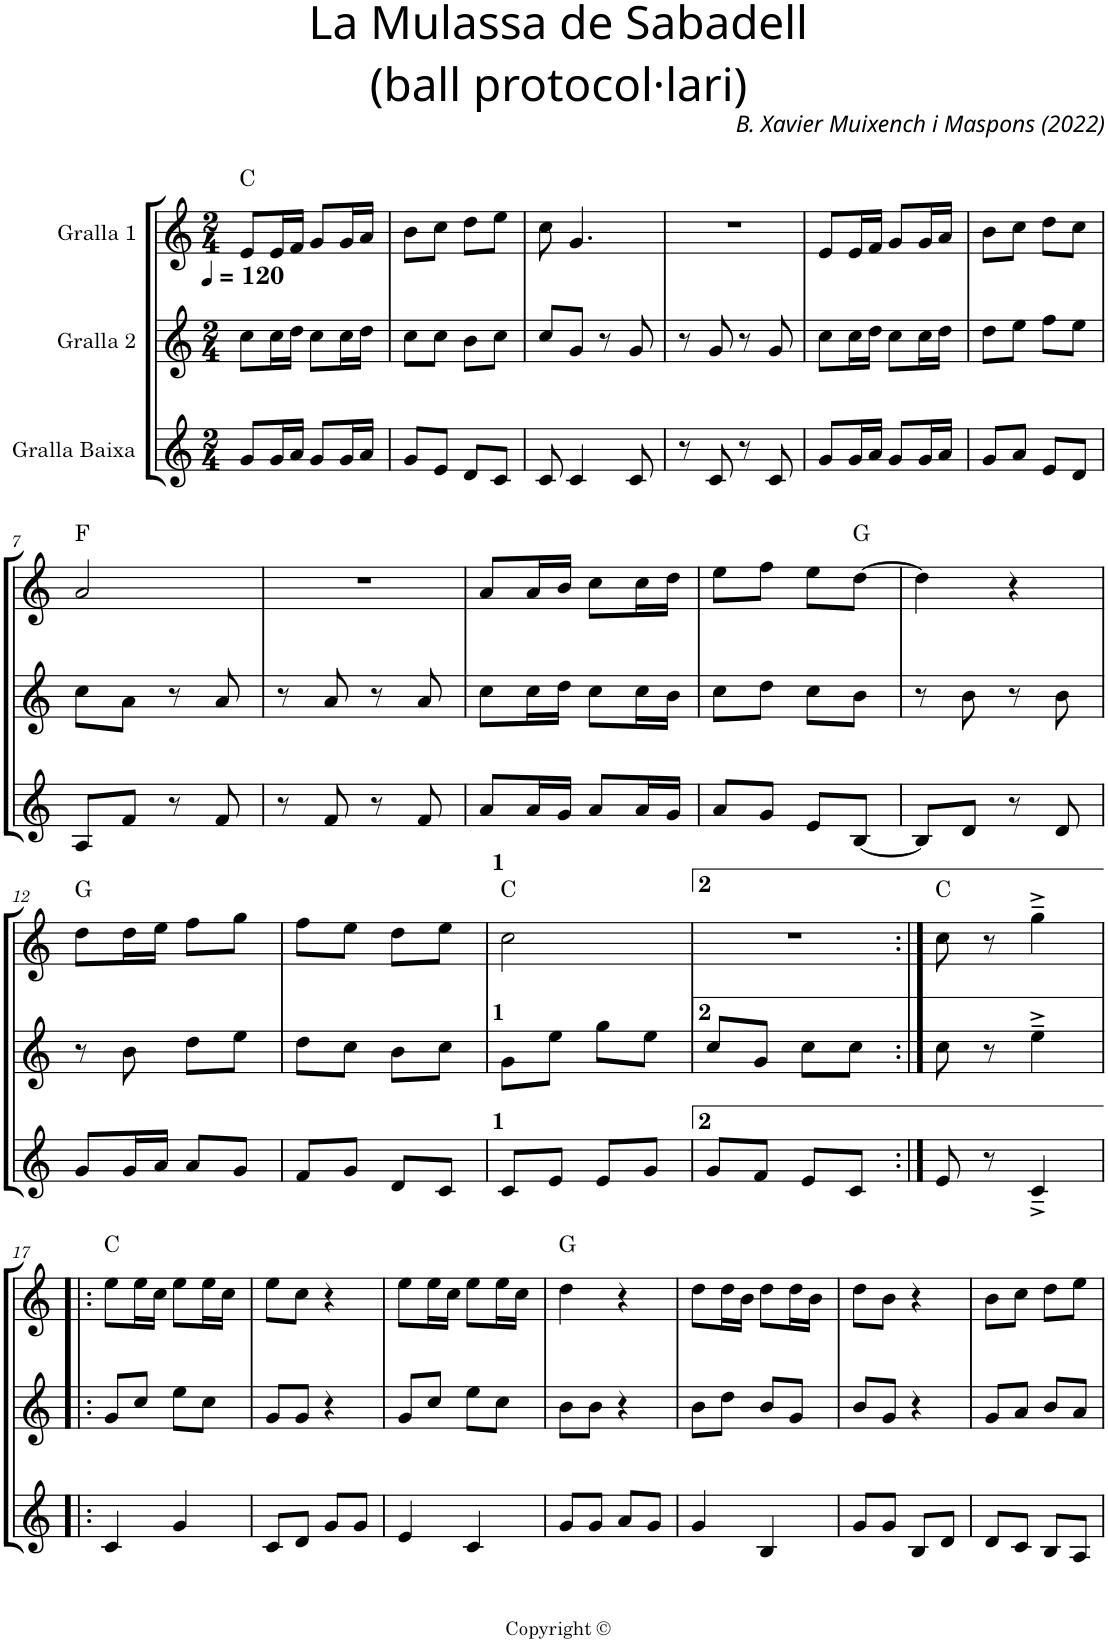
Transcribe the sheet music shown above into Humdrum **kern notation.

**kern	**kern	**kern	**harte
*part3	*part2	*part1	*part1
*staff3	*staff2	*staff1	*
*I"Gralla Baixa	*I"Gralla 2	*I"Gralla 1	*
*clefG2	*clefG2	*clefG2	*
*Trd-7c-12	*	*	*
*k[]	*k[]	*k[]	*
*M2/4	*M2/4	*M2/4	*
*MM120	*MM120	*MM120	*
=1	=1	=1	=1
8g/L	8cc\L	8e/L	C:maj
16g/L	16cc\L	16e/L	.
16a/JJ	16dd\JJ	16f/JJ	.
8g/L	8cc\L	8g/L	.
16g/L	16cc\L	16g/L	.
16a/JJ	16dd\JJ	16a/JJ	.
=2	=2	=2	=2
8g/L	8cc\L	8b\L	.
8e/J	8cc\J	8cc\J	.
8d/L	8b\L	8dd\L	.
8c/J	8cc\J	8ee\J	.
=3	=3	=3	=3
8c/	8cc/L	8cc\	.
4c/	8g/J	4.g/	.
.	8r	.	.
8c/	8g/	.	.
=4	=4	=4	=4
8r	8r	2r	.
8c/	8g/	.	.
8r	8r	.	.
8c/	8g/	.	.
=5	=5	=5	=5
8g/L	8cc\L	8e/L	.
16g/L	16cc\L	16e/L	.
16a/JJ	16dd\JJ	16f/JJ	.
8g/L	8cc\L	8g/L	.
16g/L	16cc\L	16g/L	.
16a/JJ	16dd\JJ	16a/JJ	.
=6	=6	=6	=6
8g/L	8dd\L	8b\L	.
8a/J	8ee\J	8cc\J	.
8e/L	8ff\L	8dd\L	.
8d/J	8ee\J	8cc\J	.
!!LO:LB:g=z
=7	=7	=7	=7
8A/L	8cc\L	2a/	F:maj
8f/J	8a\J	.	.
8r	8r	.	.
8f/	8a/	.	.
=8	=8	=8	=8
8r	8r	2r	.
8f/	8a/	.	.
8r	8r	.	.
8f/	8a/	.	.
=9	=9	=9	=9
8a/L	8cc\L	8a/L	.
16a/L	16cc\L	16a/L	.
16g/JJ	16dd\JJ	16b/JJ	.
8a/L	8cc\L	8cc\L	.
16a/L	16cc\L	16cc\L	.
16g/JJ	16b\JJ	16dd\JJ	.
=10	=10	=10	=10
8a/L	8cc\L	8ee\L	.
8g/J	8dd\J	8ff\J	.
8e/L	8cc\L	8ee\L	.
[8B/J	8b\J	[8dd\J	G:maj
=11	=11	=11	=11
8B/L]	8r	4dd\]	.
8d/J	8b\	.	.
8r	8r	4r	.
8d/	8b\	.	.
!!LO:LB:g=z
=12	=12	=12	=12
8g/L	8r	8dd\L	G:maj
16g/L	8b\	16dd\L	.
16a/JJ	.	16ee\JJ	.
8a/L	8dd\L	8ff\L	.
8g/J	8ee\J	8gg\J	.
=13	=13	=13	=13
8f/L	8dd\L	8ff\L	.
8g/J	8cc\J	8ee\J	.
8d/L	8b\L	8dd\L	.
8c/J	8cc\J	8ee\J	.
=14	=14	=14	=14
8c/L	8g\L	2cc\	C:maj
8e/J	8ee\J	.	.
8e/L	8gg\L	.	.
8g/J	8ee\J	.	.
=15	=15	=15	=15
8g/L	8cc/L	2r	.
8f/J	8g/J	.	.
8e/L	8cc\L	.	.
8c/J	8cc\J	.	.
=16:|!	=16:|!	=16:|!	=16:|!
8e/	8cc\	8cc\	C:maj
8r	8r	8r	.
4c~^/	4ee~^\	4gg~^\	.
!!LO:LB:g=z
=17!|:	=17!|:	=17!|:	=17!|:
4c/	8g/L	8ee\L	C:maj
.	8cc/J	16ee\L	.
.	.	16cc\JJ	.
4g/	8ee\L	8ee\L	.
.	8cc\J	16ee\L	.
.	.	16cc\JJ	.
=18	=18	=18	=18
8c/L	8g/L	8ee\L	.
8d/J	8g/J	8cc\J	.
8g/L	4r	4r	.
8g/J	.	.	.
=19	=19	=19	=19
4e/	8g/L	8ee\L	.
.	8cc/J	16ee\L	.
.	.	16cc\JJ	.
4c/	8ee\L	8ee\L	.
.	8cc\J	16ee\L	.
.	.	16cc\JJ	.
=20	=20	=20	=20
8g/L	8b\L	4dd\	G:maj
8g/J	8b\J	.	.
8a/L	4r	4r	.
8g/J	.	.	.
=21	=21	=21	=21
4g/	8b\L	8dd\L	.
.	8dd\J	16dd\L	.
.	.	16b\JJ	.
4B/	8b/L	8dd\L	.
.	8g/J	16dd\L	.
.	.	16b\JJ	.
=22	=22	=22	=22
8g/L	8b/L	8dd\L	.
8g/J	8g/J	8b\J	.
8B/L	4r	4r	.
8d/J	.	.	.
=23	=23	=23	=23
8d/L	8g/L	8b\L	.
8c/J	8a/J	8cc\J	.
8B/L	8b/L	8dd\L	.
8A/J	8a/J	8ee\J	.
=	=	=	=
*-	*-	*-	*-
